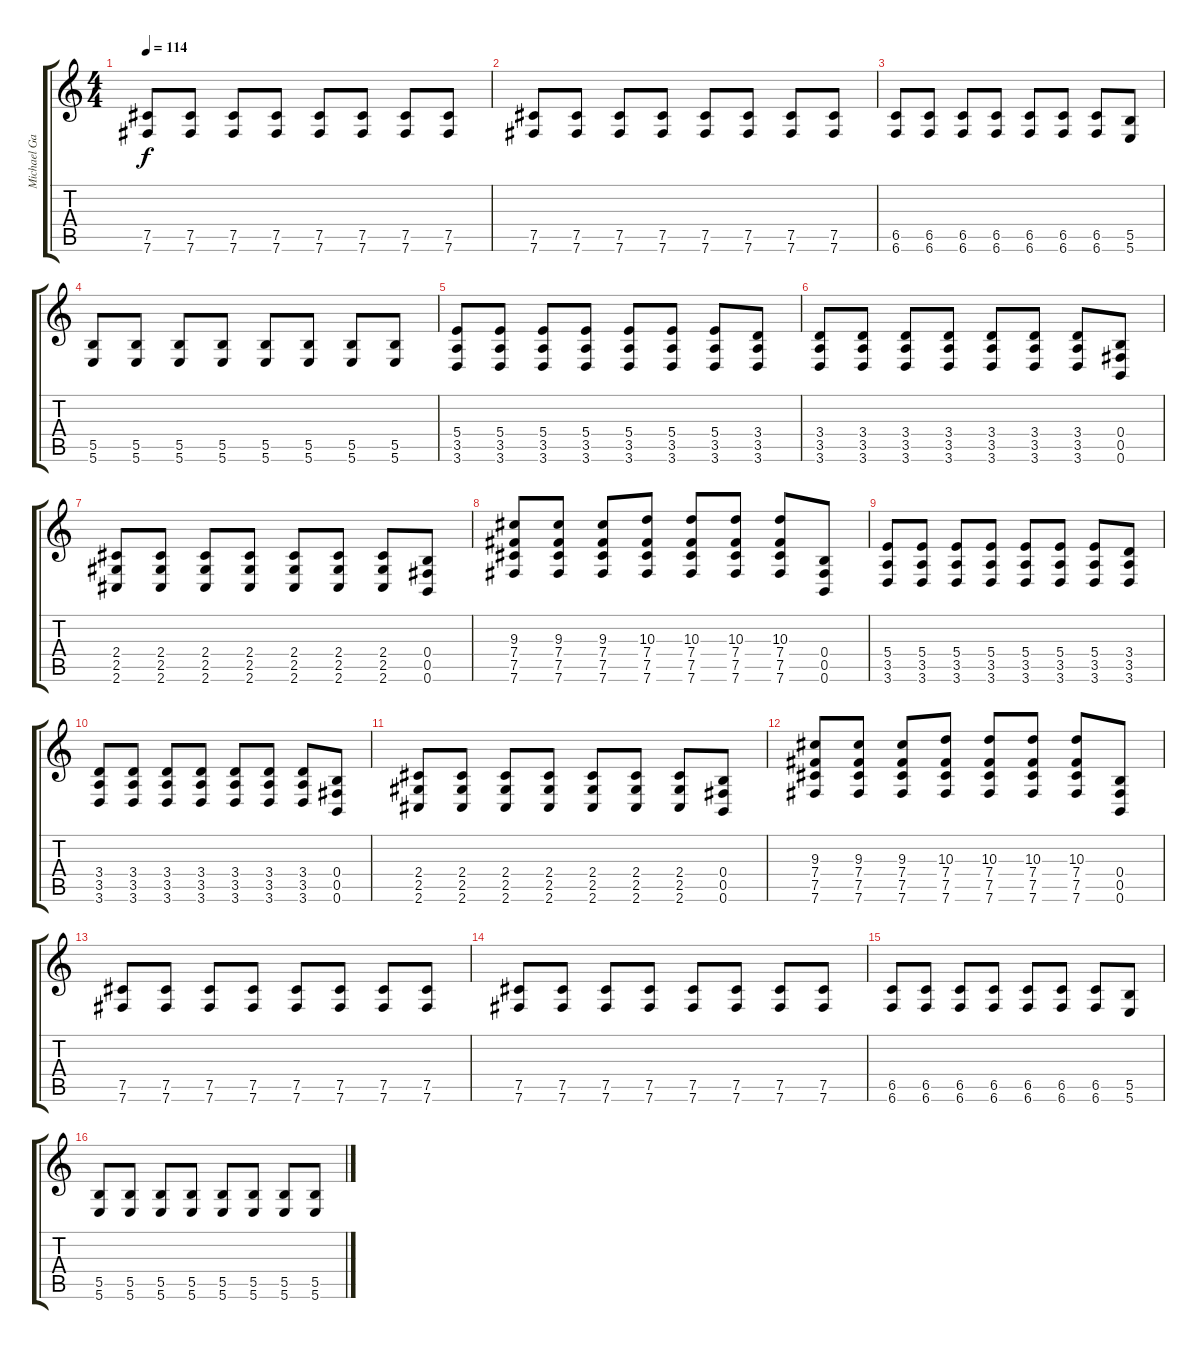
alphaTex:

\track ("Michael Gallagher" "Michael Ga") {instrument distortionguitar}
\staff {score tabs}
\tuning (Db4 Ab3 E3 B2 Gb2 B1) {hide}
\ts (4 4)
\tempo 114
\clef g2
\ks c
(7.5 7.6).8{dy f volume 16 balance 8} (7.5 7.6).8 (7.5 7.6).8 (7.5 7.6).8 (7.5 7.6).8 (7.5 7.6).8 (7.5 7.6).8 (7.5 7.6).8 |
(7.5 7.6).8 (7.5 7.6).8 (7.5 7.6).8 (7.5 7.6).8 (7.5 7.6).8 (7.5 7.6).8 (7.5 7.6).8 (7.5 7.6).8 |
(6.5 6.6).8 (6.5 6.6).8 (6.5 6.6).8 (6.5 6.6).8 (6.5 6.6).8 (6.5 6.6).8 (6.5 6.6).8 (5.5 5.6).8 |
(5.5 5.6).8 (5.5 5.6).8 (5.5 5.6).8 (5.5 5.6).8 (5.5 5.6).8 (5.5 5.6).8 (5.5 5.6).8 (5.5 5.6).8 |
(5.4 3.5 3.6).8 (5.4 3.5 3.6).8 (5.4 3.5 3.6).8 (5.4 3.5 3.6).8 (5.4 3.5 3.6).8 (5.4 3.5 3.6).8 (5.4 3.5 3.6).8 (3.4 3.5 3.6).8 |
(3.4 3.5 3.6).8 (3.4 3.5 3.6).8 (3.4 3.5 3.6).8 (3.4 3.5 3.6).8 (3.4 3.5 3.6).8 (3.4 3.5 3.6).8 (3.4 3.5 3.6).8 (0.4 0.5 0.6).8 |
(2.4 2.5 2.6).8 (2.4 2.5 2.6).8 (2.4 2.5 2.6).8 (2.4 2.5 2.6).8 (2.4 2.5 2.6).8 (2.4 2.5 2.6).8 (2.4 2.5 2.6).8 (0.4 0.5 0.6).8 |
(9.3 7.4 7.5 7.6).8 (9.3 7.4 7.5 7.6).8 (9.3 7.4 7.5 7.6).8 (10.3 7.4 7.5 7.6).8 (10.3 7.4 7.5 7.6).8 (10.3 7.4 7.5 7.6).8 (10.3 7.4 7.5 7.6).8 (0.4 0.5 0.6).8 |
(5.4 3.5 3.6).8 (5.4 3.5 3.6).8 (5.4 3.5 3.6).8 (5.4 3.5 3.6).8 (5.4 3.5 3.6).8 (5.4 3.5 3.6).8 (5.4 3.5 3.6).8 (3.4 3.5 3.6).8 |
(3.4 3.5 3.6).8 (3.4 3.5 3.6).8 (3.4 3.5 3.6).8 (3.4 3.5 3.6).8 (3.4 3.5 3.6).8 (3.4 3.5 3.6).8 (3.4 3.5 3.6).8 (0.4 0.5 0.6).8 |
(2.4 2.5 2.6).8 (2.4 2.5 2.6).8 (2.4 2.5 2.6).8 (2.4 2.5 2.6).8 (2.4 2.5 2.6).8 (2.4 2.5 2.6).8 (2.4 2.5 2.6).8 (0.4 0.5 0.6).8 |
(9.3 7.4 7.5 7.6).8 (9.3 7.4 7.5 7.6).8 (9.3 7.4 7.5 7.6).8 (10.3 7.4 7.5 7.6).8 (10.3 7.4 7.5 7.6).8 (10.3 7.4 7.5 7.6).8 (10.3 7.4 7.5 7.6).8 (0.4 0.5 0.6).8 |
(7.5 7.6).8{volume 16 balance 8} (7.5 7.6).8 (7.5 7.6).8 (7.5 7.6).8 (7.5 7.6).8 (7.5 7.6).8 (7.5 7.6).8 (7.5 7.6).8 |
(7.5 7.6).8 (7.5 7.6).8 (7.5 7.6).8 (7.5 7.6).8 (7.5 7.6).8 (7.5 7.6).8 (7.5 7.6).8 (7.5 7.6).8 |
(6.5 6.6).8 (6.5 6.6).8 (6.5 6.6).8 (6.5 6.6).8 (6.5 6.6).8 (6.5 6.6).8 (6.5 6.6).8 (5.5 5.6).8 |
(5.5 5.6).8 (5.5 5.6).8 (5.5 5.6).8 (5.5 5.6).8 (5.5 5.6).8 (5.5 5.6).8 (5.5 5.6).8 (5.5 5.6).8
